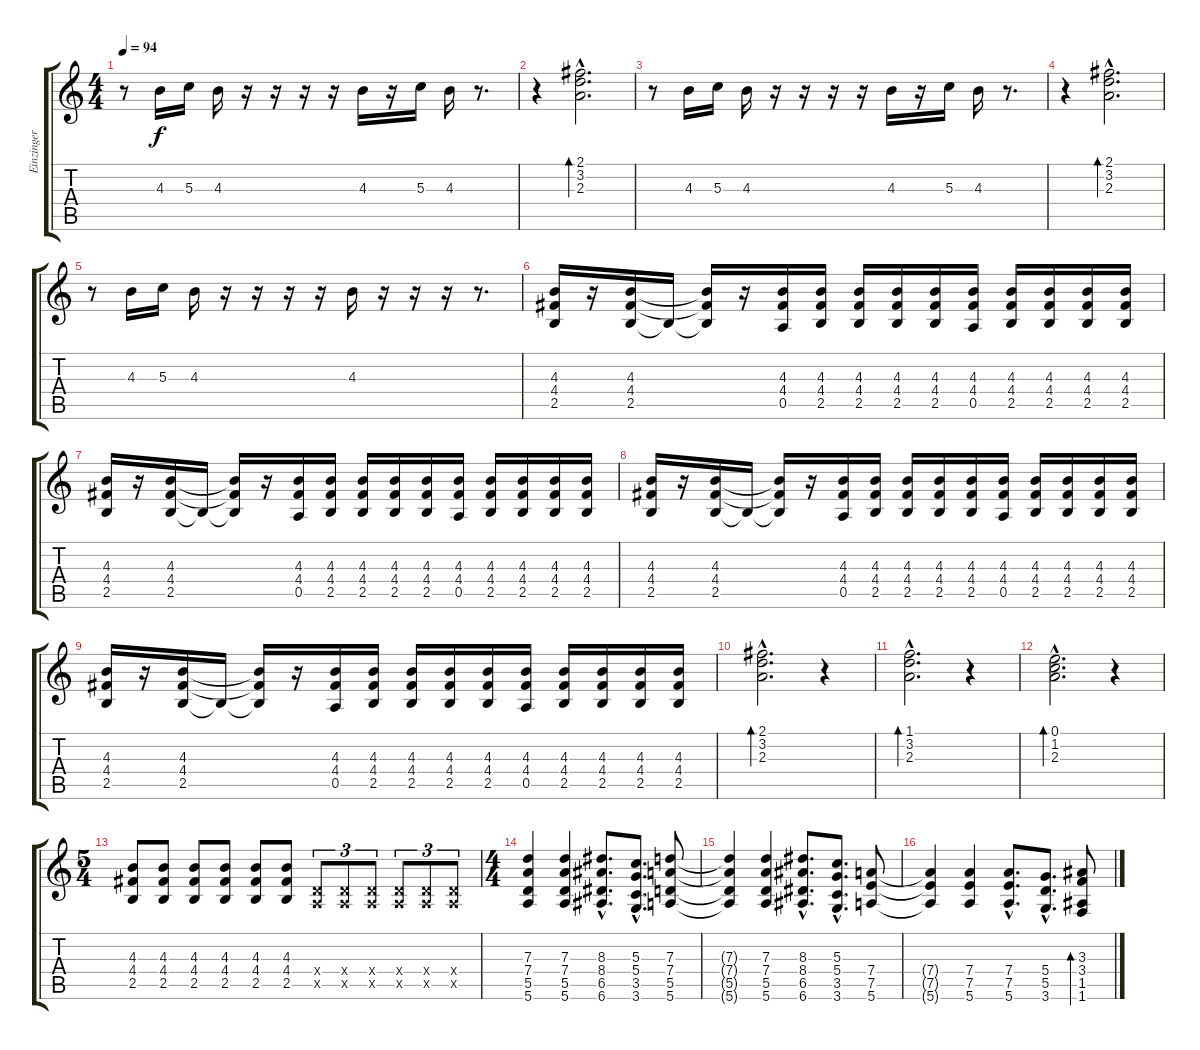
\track ("Einzinger" "Einzinger") {instrument overdrivenguitar}
\staff {score tabs}
\tuning (E4 B3 G3 D3 A2 E2) {hide}
\ts (4 4)
\tempo 94
\clef g2
\ks c
r.8{dy f instrument guitarharmonics} 4.3.16 5.3.16 4.3.16 r.16 r.16 r.16 r.16 4.3.16 r.16 5.3.16 4.3.16 r.8{d} |
r.4{instrument shamisen} (2.1{hac} 3.2{hac} 2.3{hac}).2{d bd 240} |
r.8{instrument guitarharmonics} 4.3.16 5.3.16 4.3.16 r.16 r.16 r.16 r.16 4.3.16 r.16 5.3.16 4.3.16 r.8{d} |
r.4{instrument shamisen} (2.1{hac} 3.2{hac} 2.3{hac}).2{d bd 240} |
r.8{instrument guitarharmonics} 4.3.16 5.3.16 4.3.16 r.16 r.16 r.16 r.16 4.3.16 r.16 r.16 r.16 r.8{d} |
(4.3 4.4 2.5).16{instrument overdrivenguitar} r.16 (4.3 4.4 2.5).16 2.5{t}.16 (4.3{t} 4.4{t} 2.5{t}).16 r.16 (4.3 4.4 0.5).16 (4.3 4.4 2.5).16 (4.3 4.4 2.5).16 (4.3 4.4 2.5).16 (4.3 4.4 2.5).16 (4.3 4.4 0.5).16 (4.3 4.4 2.5).16 (4.3 4.4 2.5).16 (4.3 4.4 2.5).16 (4.3 4.4 2.5).16 |
(4.3 4.4 2.5).16 r.16 (4.3 4.4 2.5).16 2.5{t}.16 (4.3{t} 4.4{t} 2.5{t}).16 r.16 (4.3 4.4 0.5).16 (4.3 4.4 2.5).16 (4.3 4.4 2.5).16 (4.3 4.4 2.5).16 (4.3 4.4 2.5).16 (4.3 4.4 0.5).16 (4.3 4.4 2.5).16 (4.3 4.4 2.5).16 (4.3 4.4 2.5).16 (4.3 4.4 2.5).16 |
(4.3 4.4 2.5).16 r.16 (4.3 4.4 2.5).16 2.5{t}.16 (4.3{t} 4.4{t} 2.5{t}).16 r.16 (4.3 4.4 0.5).16 (4.3 4.4 2.5).16 (4.3 4.4 2.5).16 (4.3 4.4 2.5).16 (4.3 4.4 2.5).16 (4.3 4.4 0.5).16 (4.3 4.4 2.5).16 (4.3 4.4 2.5).16 (4.3 4.4 2.5).16 (4.3 4.4 2.5).16 |
(4.3 4.4 2.5).16 r.16 (4.3 4.4 2.5).16 2.5{t}.16 (4.3{t} 4.4{t} 2.5{t}).16 r.16 (4.3 4.4 0.5).16 (4.3 4.4 2.5).16 (4.3 4.4 2.5).16 (4.3 4.4 2.5).16 (4.3 4.4 2.5).16 (4.3 4.4 0.5).16 (4.3 4.4 2.5).16 (4.3 4.4 2.5).16 (4.3 4.4 2.5).16 (4.3 4.4 2.5).16 |
(2.1{hac} 3.2{hac} 2.3{hac}).2{d bd 240 instrument pad1newage} r.4 |
(1.1{hac} 3.2{hac} 2.3{hac}).2{d bd 240} r.4 |
(0.1{hac} 1.2{hac} 2.3{hac}).2{d bd 240} r.4 |
\ts (5 4)
(4.3 4.4 2.5).8{instrument overdrivenguitar} (4.3 4.4 2.5).8 (4.3 4.4 2.5).8 (4.3 4.4 2.5).8 (4.3 4.4 2.5).8 (4.3 4.4 2.5).8 (0.4{x} 0.5{x}).8{tu (3 2)} (0.4{x} 0.5{x}).8{tu (3 2)} (0.4{x} 0.5{x}).8{tu (3 2)} (0.4{x} 0.5{x}).8{tu (3 2)} (0.4{x} 0.5{x}).8{tu (3 2)} (0.4{x} 0.5{x}).8{tu (3 2)} |
\ts (4 4)
(7.3 7.4 5.5 5.6).4 (7.3 7.4 5.5 5.6).4 (8.3{hac} 8.4{hac} 6.5{hac} 6.6{hac}).8{d} (5.3{hac} 5.4{hac} 3.5{hac} 3.6{hac}).8{d} (7.3 7.4 5.5 5.6).8 |
(7.3{t} 7.4{t} 5.5{t} 5.6{t}).4 (7.3 7.4 5.5 5.6).4 (8.3{hac} 8.4{hac} 6.5{hac} 6.6{hac}).8{d} (5.3{hac} 5.4{hac} 3.5{hac} 3.6{hac}).8{d} (7.4 7.5 5.6).8 |
(7.4{t} 7.5{t} 5.6{t}).4 (7.4 7.5 5.6).4 (7.4{hac} 7.5{hac} 5.6{hac}).8{d} (5.4{hac} 5.5{hac} 3.6{hac}).8{d} (3.3 3.4 1.5 1.6).8{bd 120}
